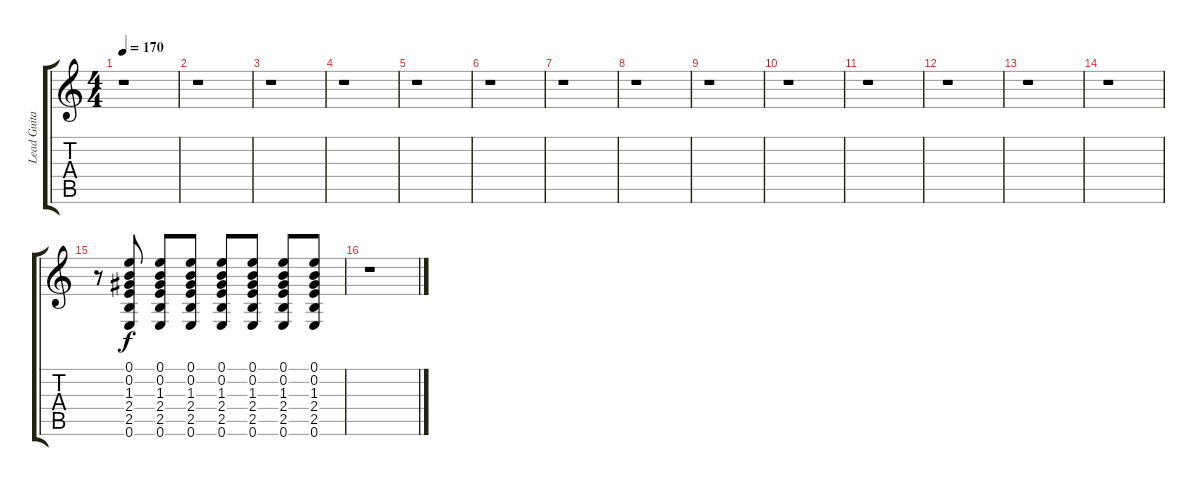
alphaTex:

\track ("Lead Guitar" "Lead Guita") {instrument overdrivenguitar}
\staff {score tabs}
\tuning (E4 B3 G3 D3 A2 E2) {hide}
\ts (4 4)
\tempo 170
\clef g2
\ks c
r.1{dy f} |
r.1 |
r.1 |
r.1 |
r.1 |
r.1 |
r.1 |
r.1 |
r.1 |
r.1 |
r.1 |
r.1 |
r.1 |
r.1 |
r.8 (0.1 0.2 1.3 2.4 2.5 0.6).8 (0.1 0.2 1.3 2.4 2.5 0.6).8 (0.1 0.2 1.3 2.4 2.5 0.6).8 (0.1 0.2 1.3 2.4 2.5 0.6).8 (0.1 0.2 1.3 2.4 2.5 0.6).8 (0.1 0.2 1.3 2.4 2.5 0.6).8 (0.1 0.2 1.3 2.4 2.5 0.6).8 |
r.1
